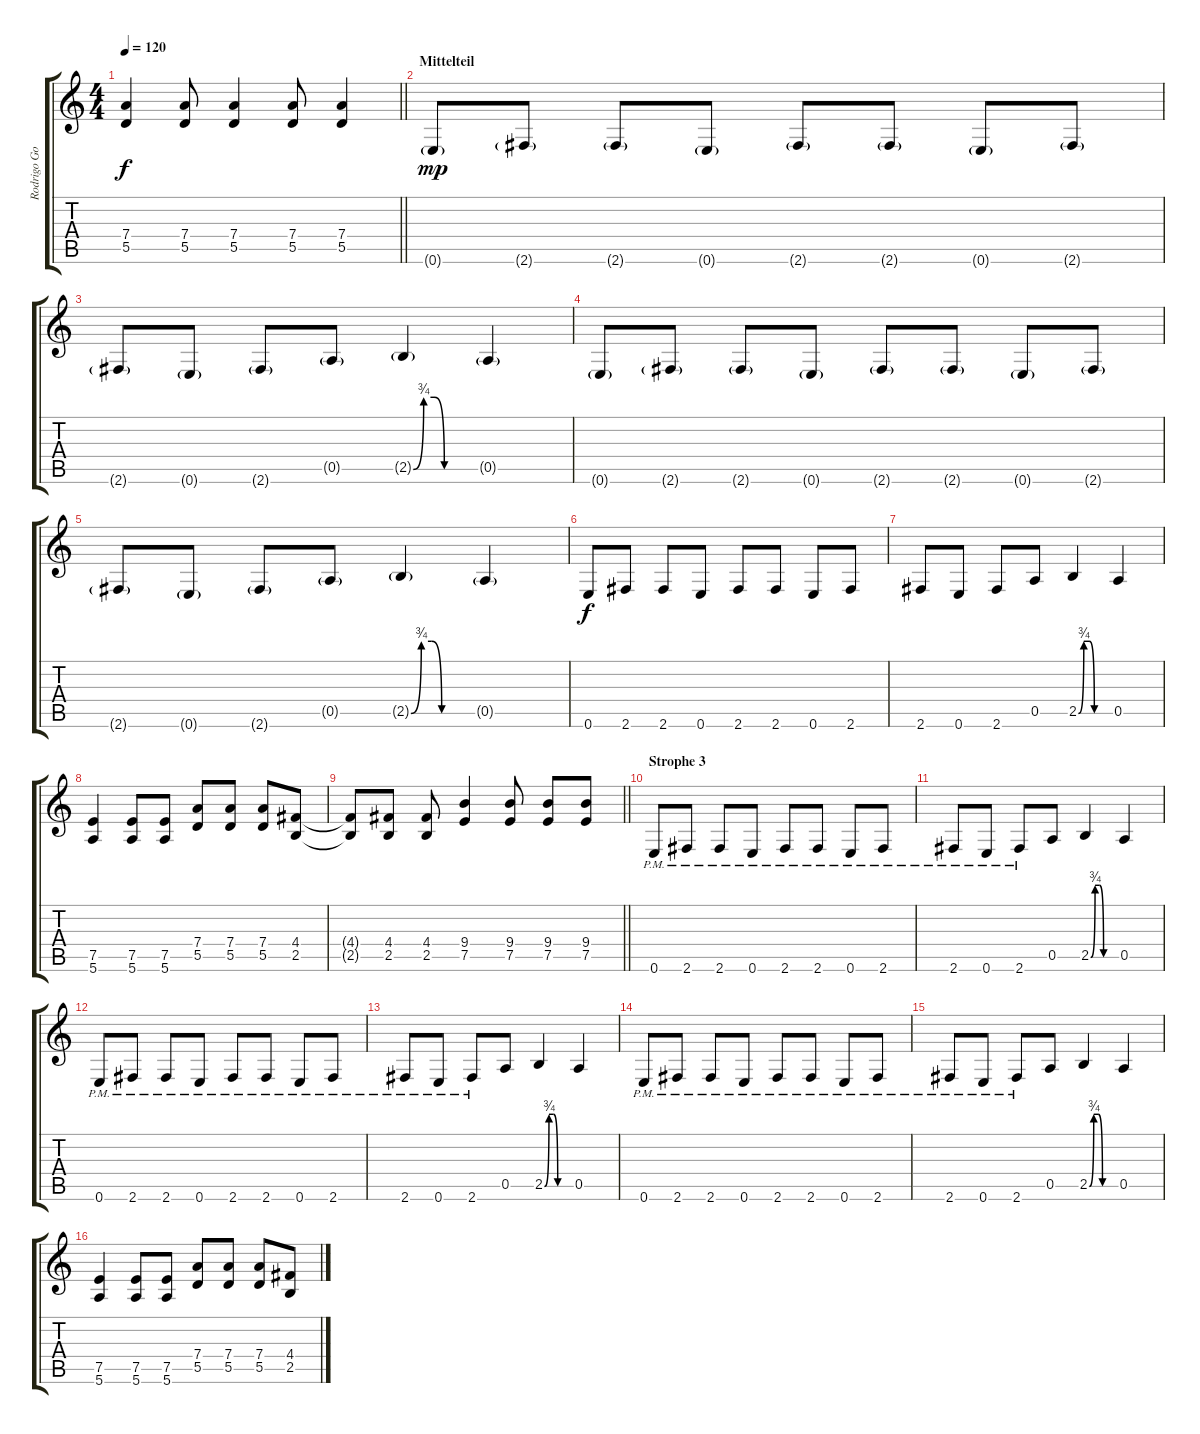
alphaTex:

\track ("Rodrigo Gonzalez" "Rodrigo Go") {instrument overdrivenguitar}
\staff {score tabs}
\tuning (E4 B3 G3 D3 A2 E2) {hide}
\ts (4 4)
\tempo 120
\clef g2
\barLineRight lightlight
\ks c
(7.4 5.5).4{dy f} (7.4 5.5).8 (7.4 5.5).4 (7.4 5.5).8 (7.4 5.5).4 |
\section ("" "Mittelteil")
0.6{g}.8{dy mp} 2.6{g}.8 2.6{g}.8 0.6{g}.8 2.6{g}.8 2.6{g}.8 0.6{g}.8 2.6{g}.8 |
2.6{g}.8 0.6{g}.8 2.6{g}.8 0.5{g}.8 2.5{be (custom 0 0 10 3 20 3 30 0 60 0) g}.4 0.5{g}.4 |
0.6{g}.8 2.6{g}.8 2.6{g}.8 0.6{g}.8 2.6{g}.8 2.6{g}.8 0.6{g}.8 2.6{g}.8 |
2.6{g}.8 0.6{g}.8 2.6{g}.8 0.5{g}.8 2.5{be (custom 0 0 10 3 20 3 30 0 60 0) g}.4 0.5{g}.4 |
0.6.8{dy f} 2.6.8 2.6.8 0.6.8 2.6.8 2.6.8 0.6.8 2.6.8 |
2.6.8 0.6.8 2.6.8 0.5.8 2.5{be (custom 0 0 10 3 20 3 30 0 60 0)}.4 0.5.4 |
(7.5 5.6).4 (7.5 5.6).8 (7.5 5.6).8 (7.4 5.5).8 (7.4 5.5).8 (7.4 5.5).8 (4.4 2.5).8 |
\barLineRight lightlight
(4.4{t} 2.5{t}).8 (4.4 2.5).8 (4.4 2.5).8 (9.4 7.5).4 (9.4 7.5).8 (9.4 7.5).8 (9.4 7.5).8 |
\section ("" "Strophe 3")
0.6{pm}.8 2.6{pm}.8 2.6{pm}.8 0.6{pm}.8 2.6{pm}.8 2.6{pm}.8 0.6{pm}.8 2.6{pm}.8 |
2.6{pm}.8 0.6{pm}.8 2.6{pm}.8 0.5.8 2.5{be (custom 0 0 10 3 20 3 30 0 60 0)}.4 0.5.4 |
0.6{pm}.8 2.6{pm}.8 2.6{pm}.8 0.6{pm}.8 2.6{pm}.8 2.6{pm}.8 0.6{pm}.8 2.6{pm}.8 |
2.6{pm}.8 0.6{pm}.8 2.6{pm}.8 0.5.8 2.5{be (custom 0 0 10 3 20 3 30 0 60 0)}.4 0.5.4 |
0.6{pm}.8 2.6{pm}.8 2.6{pm}.8 0.6{pm}.8 2.6{pm}.8 2.6{pm}.8 0.6{pm}.8 2.6{pm}.8 |
2.6{pm}.8 0.6{pm}.8 2.6{pm}.8 0.5.8 2.5{be (custom 0 0 10 3 20 3 30 0 60 0)}.4 0.5.4 |
(7.5 5.6).4 (7.5 5.6).8 (7.5 5.6).8 (7.4 5.5).8 (7.4 5.5).8 (7.4 5.5).8 (4.4 2.5).8
